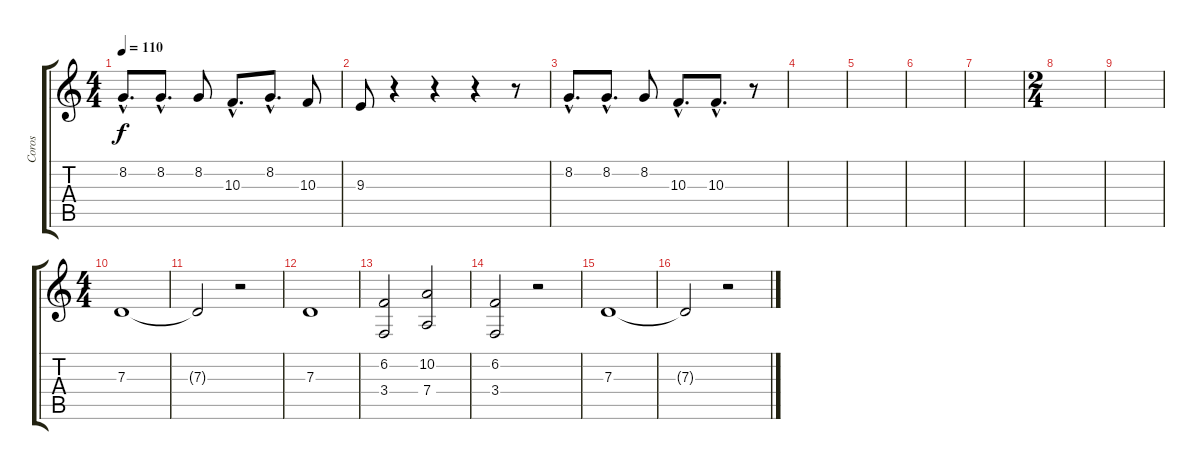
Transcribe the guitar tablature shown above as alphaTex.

\track ("Coros" "Coros") {instrument reedorgan}
\staff {score tabs}
\tuning (E4 B3 G3 D3 A2 E2) {hide}
\ts (4 4)
\tempo 110
\clef g2
\ks c
8.2{hac}.8{d dy f} 8.2{hac}.8{d} 8.2.8 10.3{hac}.8{d} 8.2{hac}.8{d} 10.3.8 |
9.3.8 r.4 r.4 r.4 r.8 |
8.2{hac}.8{d} 8.2{hac}.8{d} 8.2.8 10.3{hac}.8{d} 10.3{hac}.8{d} r.8 |
|
|
|
|
\ts (2 4)
|
|
\ts (4 4)
7.3.1 |
7.3{t}.2 r.2 |
7.3.1 |
(6.2 3.4).2 (10.2 7.4).2 |
(6.2 3.4).2 r.2 |
7.3.1 |
7.3{t}.2 r.2
